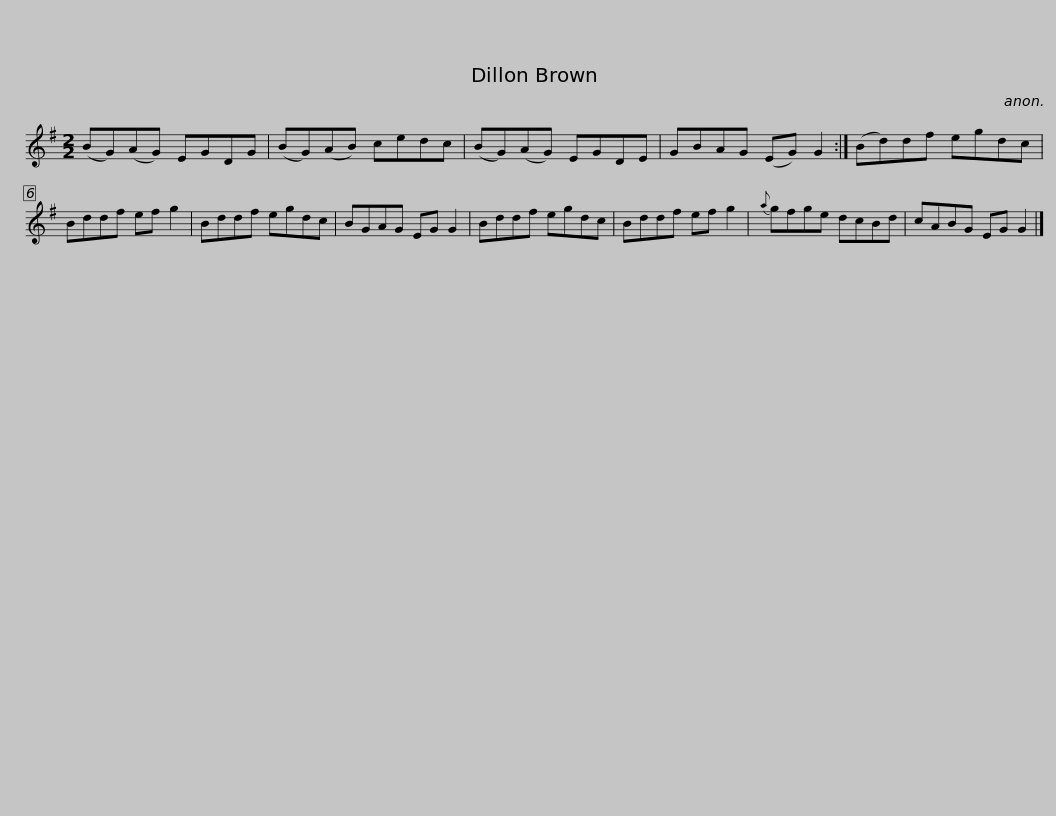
X:1
L:1/8
M:2/2
I:linebreak $
K:G
V:1 treble
V:1
 (BG)(AG) EGDG | (BG)(AB) cedc | (BG)(AG) EGDE | GBAG (EG) G2 :| (Bd)df egdc |$ %5
 Bddf ef g2 | Bddf egdc | BGAG EG G2 | Bddf egdc | Bddf ef g2 | %10
{a} gfge dcBd |$ cABG EG G2 |] %12
